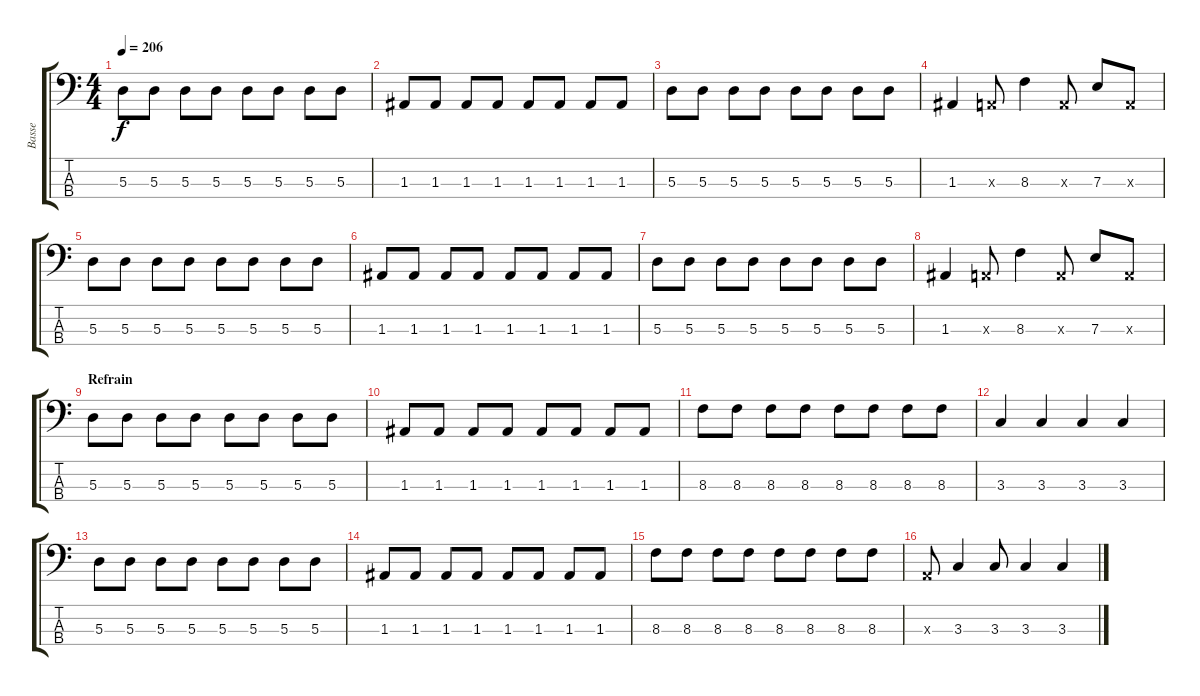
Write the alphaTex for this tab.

\track ("Basse" "Basse") {instrument electricbasspick}
\staff {score tabs}
\tuning (G2 D2 A1 E1) {hide}
\ts (4 4)
\tempo 206
\clef f4
\ks c
5.3.8{dy f} 5.3.8 5.3.8 5.3.8 5.3.8 5.3.8 5.3.8 5.3.8 |
1.3.8 1.3.8 1.3.8 1.3.8 1.3.8 1.3.8 1.3.8 1.3.8 |
5.3.8 5.3.8 5.3.8 5.3.8 5.3.8 5.3.8 5.3.8 5.3.8 |
1.3.4 0.3{x}.8 8.3.4 0.3{x}.8 7.3.8 0.3{x}.8 |
5.3.8 5.3.8 5.3.8 5.3.8 5.3.8 5.3.8 5.3.8 5.3.8 |
1.3.8 1.3.8 1.3.8 1.3.8 1.3.8 1.3.8 1.3.8 1.3.8 |
5.3.8 5.3.8 5.3.8 5.3.8 5.3.8 5.3.8 5.3.8 5.3.8 |
1.3.4 0.3{x}.8 8.3.4 0.3{x}.8 7.3.8 0.3{x}.8 |
\section ("" "Refrain")
5.3.8 5.3.8 5.3.8 5.3.8 5.3.8 5.3.8 5.3.8 5.3.8 |
1.3.8 1.3.8 1.3.8 1.3.8 1.3.8 1.3.8 1.3.8 1.3.8 |
8.3.8 8.3.8 8.3.8 8.3.8 8.3.8 8.3.8 8.3.8 8.3.8 |
3.3.4 3.3.4 3.3.4 3.3.4 |
5.3.8 5.3.8 5.3.8 5.3.8 5.3.8 5.3.8 5.3.8 5.3.8 |
1.3.8 1.3.8 1.3.8 1.3.8 1.3.8 1.3.8 1.3.8 1.3.8 |
8.3.8 8.3.8 8.3.8 8.3.8 8.3.8 8.3.8 8.3.8 8.3.8 |
0.3{x}.8 3.3.4 3.3.8 3.3.4 3.3.4
